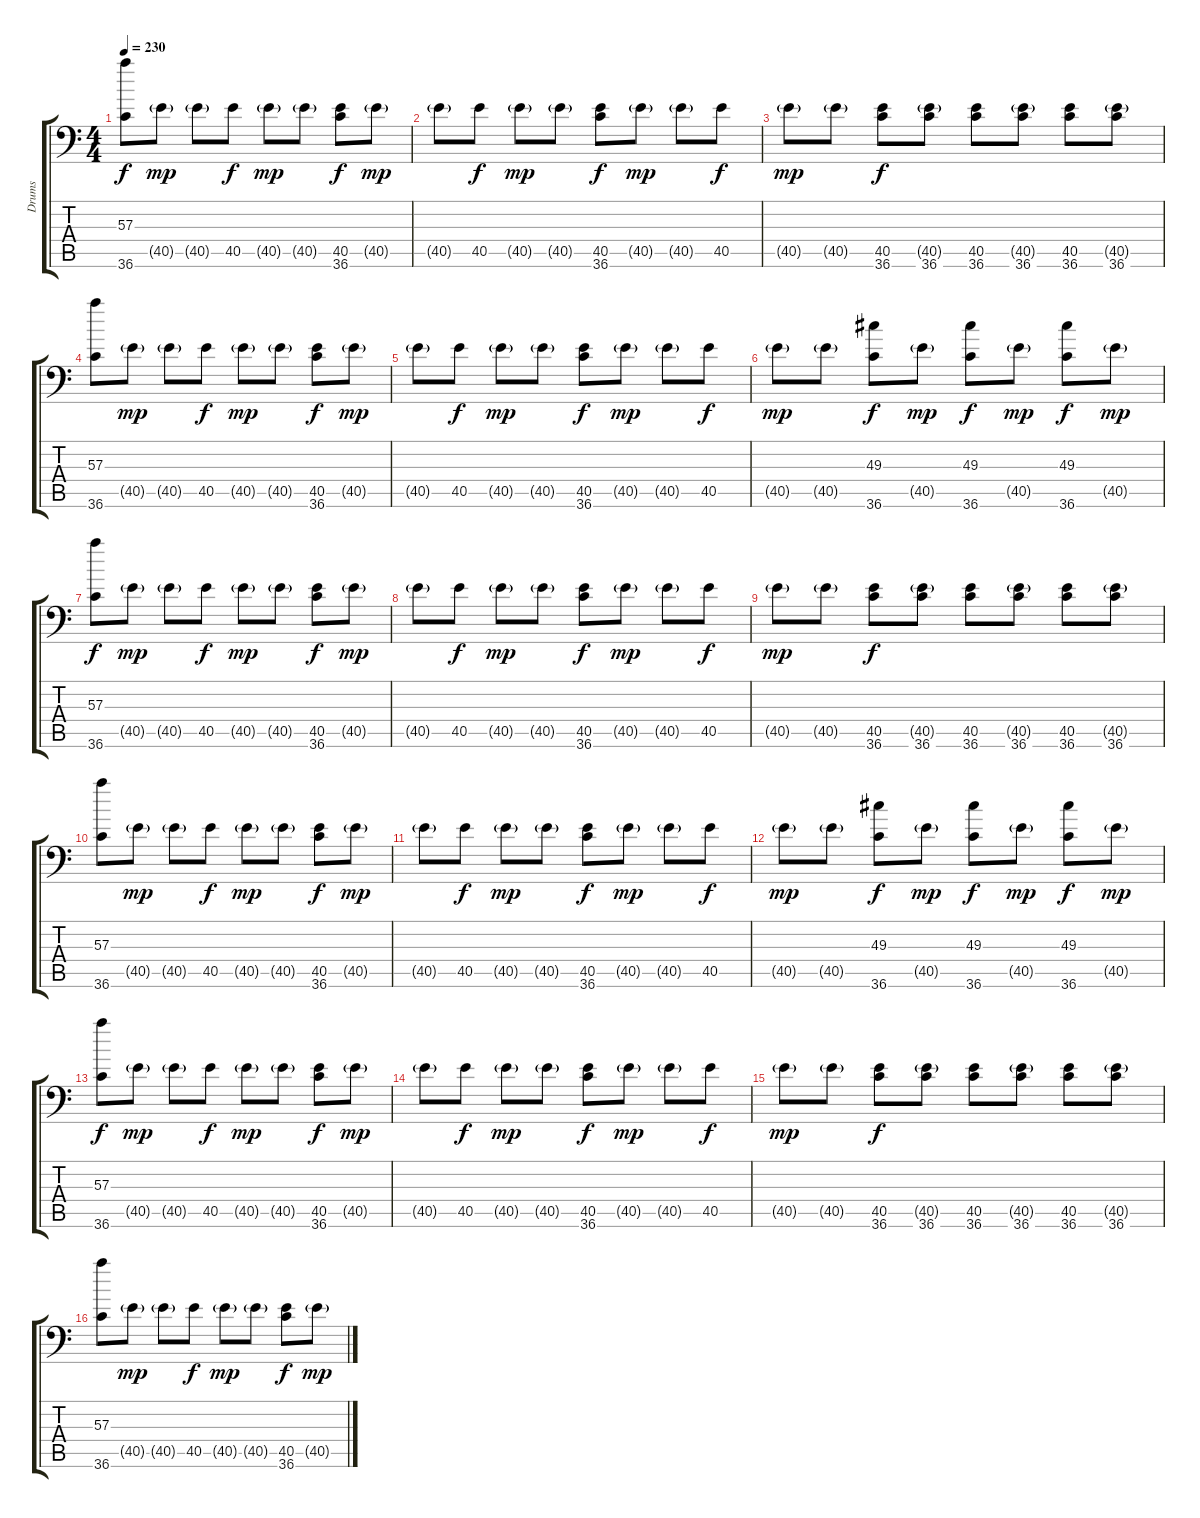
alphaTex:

\track ("Drums " "Drums ") {instrument acousticgrandpiano}
\staff {score tabs}
\tuning (C-1 C-1 C-1 C-1 C-1 C-1) {hide}
\ts (4 4)
\tempo 230
\clef f4
\ks c
(57.3 36.6).8{dy f} 40.5{g}.8{dy mp} 40.5{g}.8 40.5.8{dy f} 40.5{g}.8{dy mp} 40.5{g}.8 (40.5 36.6).8{dy f} 40.5{g}.8{dy mp} |
40.5{g}.8 40.5.8{dy f} 40.5{g}.8{dy mp} 40.5{g}.8 (40.5 36.6).8{dy f} 40.5{g}.8{dy mp} 40.5{g}.8 40.5.8{dy f} |
40.5{g}.8{dy mp} 40.5{g}.8 (40.5 36.6).8{dy f} (40.5{g} 36.6).8 (40.5 36.6).8 (40.5{g} 36.6).8 (40.5 36.6).8 (40.5{g} 36.6).8 |
(57.3 36.6).8 40.5{g}.8{dy mp} 40.5{g}.8 40.5.8{dy f} 40.5{g}.8{dy mp} 40.5{g}.8 (40.5 36.6).8{dy f} 40.5{g}.8{dy mp} |
40.5{g}.8 40.5.8{dy f} 40.5{g}.8{dy mp} 40.5{g}.8 (40.5 36.6).8{dy f} 40.5{g}.8{dy mp} 40.5{g}.8 40.5.8{dy f} |
40.5{g}.8{dy mp} 40.5{g}.8 (49.3 36.6).8{dy f} 40.5{g}.8{dy mp} (49.3 36.6).8{dy f} 40.5{g}.8{dy mp} (49.3 36.6).8{dy f} 40.5{g}.8{dy mp} |
(57.3 36.6).8{dy f} 40.5{g}.8{dy mp} 40.5{g}.8 40.5.8{dy f} 40.5{g}.8{dy mp} 40.5{g}.8 (40.5 36.6).8{dy f} 40.5{g}.8{dy mp} |
40.5{g}.8 40.5.8{dy f} 40.5{g}.8{dy mp} 40.5{g}.8 (40.5 36.6).8{dy f} 40.5{g}.8{dy mp} 40.5{g}.8 40.5.8{dy f} |
40.5{g}.8{dy mp} 40.5{g}.8 (40.5 36.6).8{dy f} (40.5{g} 36.6).8 (40.5 36.6).8 (40.5{g} 36.6).8 (40.5 36.6).8 (40.5{g} 36.6).8 |
(57.3 36.6).8 40.5{g}.8{dy mp} 40.5{g}.8 40.5.8{dy f} 40.5{g}.8{dy mp} 40.5{g}.8 (40.5 36.6).8{dy f} 40.5{g}.8{dy mp} |
40.5{g}.8 40.5.8{dy f} 40.5{g}.8{dy mp} 40.5{g}.8 (40.5 36.6).8{dy f} 40.5{g}.8{dy mp} 40.5{g}.8 40.5.8{dy f} |
40.5{g}.8{dy mp} 40.5{g}.8 (49.3 36.6).8{dy f} 40.5{g}.8{dy mp} (49.3 36.6).8{dy f} 40.5{g}.8{dy mp} (49.3 36.6).8{dy f} 40.5{g}.8{dy mp} |
(57.3 36.6).8{dy f} 40.5{g}.8{dy mp} 40.5{g}.8 40.5.8{dy f} 40.5{g}.8{dy mp} 40.5{g}.8 (40.5 36.6).8{dy f} 40.5{g}.8{dy mp} |
40.5{g}.8 40.5.8{dy f} 40.5{g}.8{dy mp} 40.5{g}.8 (40.5 36.6).8{dy f} 40.5{g}.8{dy mp} 40.5{g}.8 40.5.8{dy f} |
40.5{g}.8{dy mp} 40.5{g}.8 (40.5 36.6).8{dy f} (40.5{g} 36.6).8 (40.5 36.6).8 (40.5{g} 36.6).8 (40.5 36.6).8 (40.5{g} 36.6).8 |
(57.3 36.6).8 40.5{g}.8{dy mp} 40.5{g}.8 40.5.8{dy f} 40.5{g}.8{dy mp} 40.5{g}.8 (40.5 36.6).8{dy f} 40.5{g}.8{dy mp}
